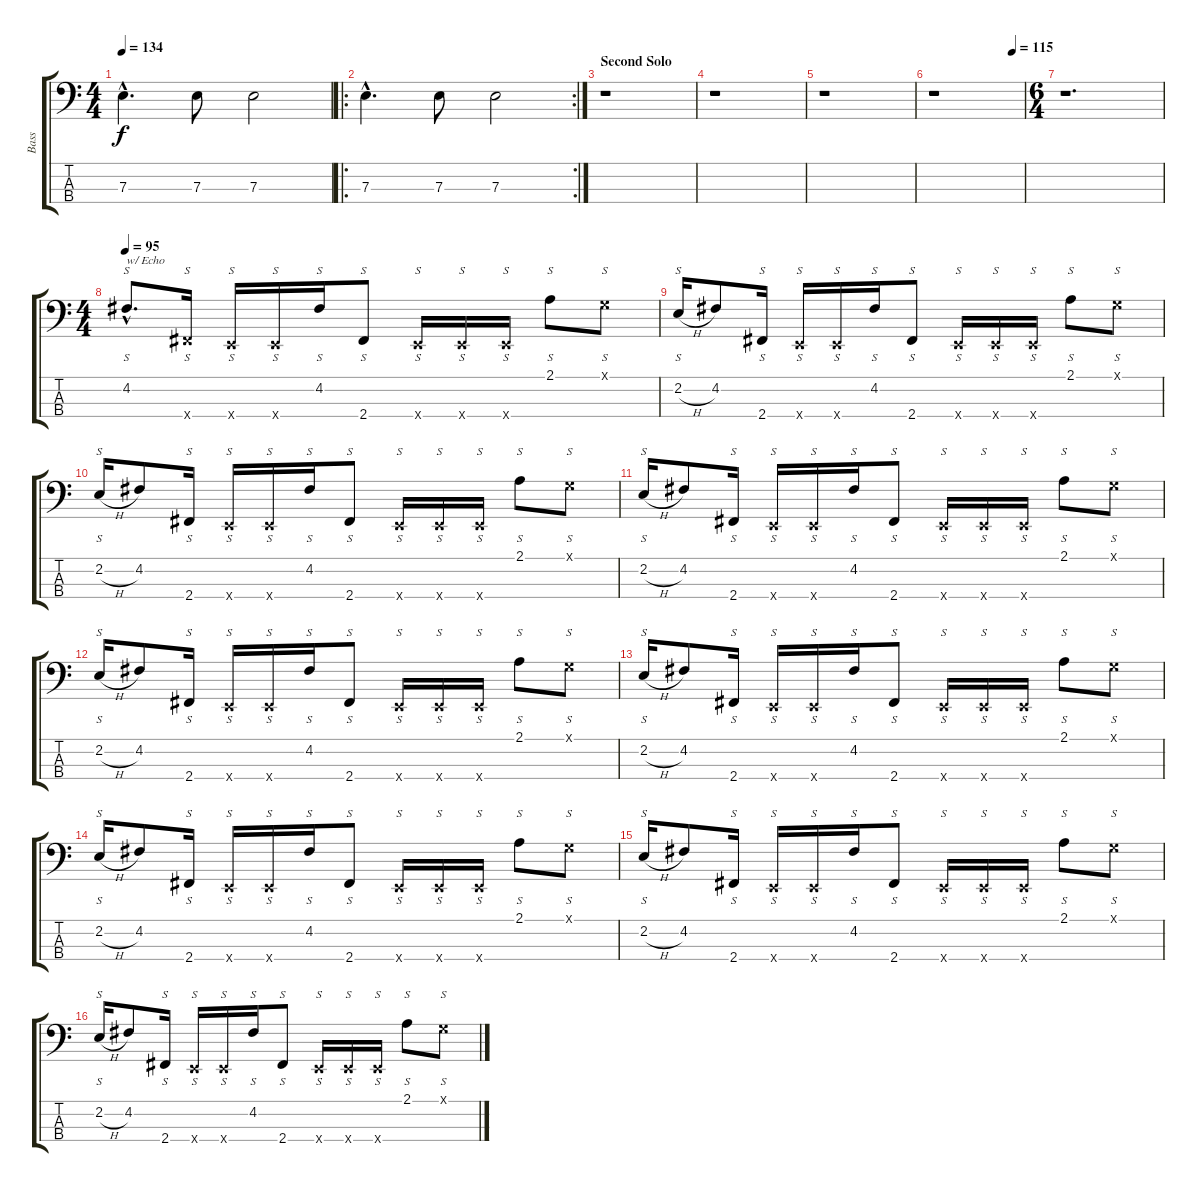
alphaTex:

\track ("Bass" "Bass") {instrument synthbass2}
\staff {score tabs}
\tuning (G2 D2 A1 E1) {hide}
\ts (4 4)
\tempo 134
\clef f4
\ks c
7.3{hac}.4{d dy f} 7.3.8 7.3.2 |
\ro
\rc 2
7.3{hac}.4{d} 7.3.8 7.3.2 |
\section ("" "Second Solo")
r.1 |
r.1 |
r.1 |
\tempo (115 0.875)
r.1 |
\ts (6 4)
r.1{d} |
\ts (4 4)
\tempo 95
4.2{hac}.8{s d txt "w/ Echo"} 2.4{x}.16{s} 0.4{x}.16{s} 0.4{x}.16{s} 4.2.16{s} 2.4.8{s} 0.4{x}.16{s} 0.4{x}.16{s} 0.4{x}.16{s} 2.1.8{s} 0.1{x}.8{s} |
2.2{h}.16{s} 4.2.8 2.4.16{s} 0.4{x}.16{s} 0.4{x}.16{s} 4.2.16{s} 2.4.8{s} 0.4{x}.16{s} 0.4{x}.16{s} 0.4{x}.16{s} 2.1.8{s} 0.1{x}.8{s} |
2.2{h}.16{s} 4.2.8 2.4.16{s} 0.4{x}.16{s} 0.4{x}.16{s} 4.2.16{s} 2.4.8{s} 0.4{x}.16{s} 0.4{x}.16{s} 0.4{x}.16{s} 2.1.8{s} 0.1{x}.8{s} |
2.2{h}.16{s} 4.2.8 2.4.16{s} 0.4{x}.16{s} 0.4{x}.16{s} 4.2.16{s} 2.4.8{s} 0.4{x}.16{s} 0.4{x}.16{s} 0.4{x}.16{s} 2.1.8{s} 0.1{x}.8{s} |
2.2{h}.16{s} 4.2.8 2.4.16{s} 0.4{x}.16{s} 0.4{x}.16{s} 4.2.16{s} 2.4.8{s} 0.4{x}.16{s} 0.4{x}.16{s} 0.4{x}.16{s} 2.1.8{s} 0.1{x}.8{s} |
2.2{h}.16{s} 4.2.8 2.4.16{s} 0.4{x}.16{s} 0.4{x}.16{s} 4.2.16{s} 2.4.8{s} 0.4{x}.16{s} 0.4{x}.16{s} 0.4{x}.16{s} 2.1.8{s} 0.1{x}.8{s} |
2.2{h}.16{s} 4.2.8 2.4.16{s} 0.4{x}.16{s} 0.4{x}.16{s} 4.2.16{s} 2.4.8{s} 0.4{x}.16{s} 0.4{x}.16{s} 0.4{x}.16{s} 2.1.8{s} 0.1{x}.8{s} |
2.2{h}.16{s} 4.2.8 2.4.16{s} 0.4{x}.16{s} 0.4{x}.16{s} 4.2.16{s} 2.4.8{s} 0.4{x}.16{s} 0.4{x}.16{s} 0.4{x}.16{s} 2.1.8{s} 0.1{x}.8{s} |
2.2{h}.16{s} 4.2.8 2.4.16{s} 0.4{x}.16{s} 0.4{x}.16{s} 4.2.16{s} 2.4.8{s} 0.4{x}.16{s} 0.4{x}.16{s} 0.4{x}.16{s} 2.1.8{s} 0.1{x}.8{s}
